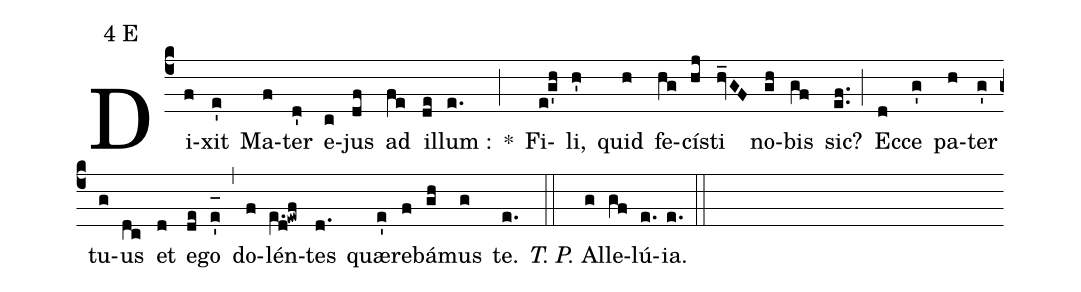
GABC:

mode:4 E;
%%
(c4) Di(f)xit(e') Ma(f)ter(d') e(c)jus(df) ad(fe) il(de)lum :(e.) *(;) Fi(e!g'h)li,(h') quid(h) fe(hg)cí(hj)sti(hv_GF) no(gh)bis(gf) sic?(ef..) (;) Ec(d)ce(g') pa(h)ter(g') tu(g)us(dc) et(d) e(de)go(e'_[oh:h]) (,) do(f)lén(e.[ll:1]d!ewf)tes(d.) quæ(e')re(f)bá(gh)mus(g) te.(e.) (::) <i>T. P.</i> Al(g)le(gf)lú(e.){ia}.(e.) (::)
